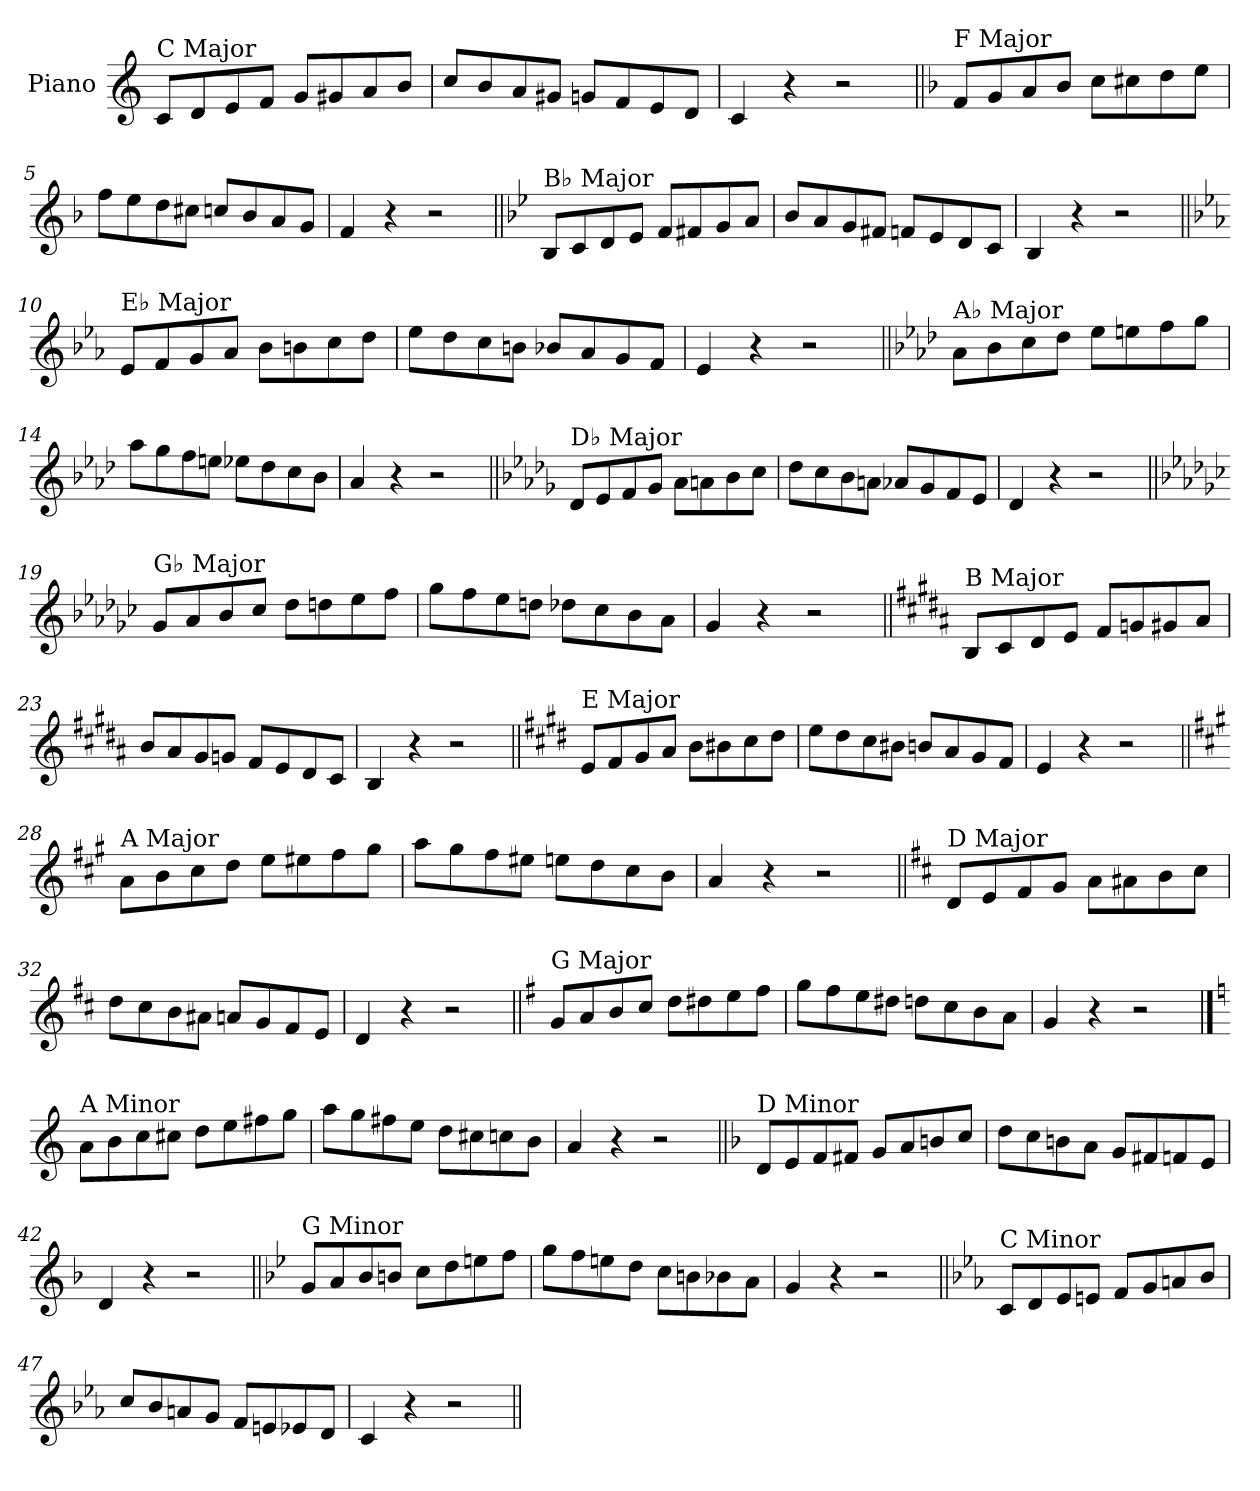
**kern
*part1
*staff1
*I"Piano
*I'Pno.
*clefG2
*k[]
=1
!LO:TX:a:t=C Major
8c/L
8d/
8e/
8f/J
8g/L
8g#X/
8a/
8b/J
=2
8cc/L
8b/
8a/
8g#X/J
8gn/L
8f/
8e/
8d/J
=3
4c/
4r
2r
=4||
*k[b-]
!LO:TX:a:t=F Major
8f/L
8g/
8a/
8b-/J
8cc\L
8cc#X\
8dd\
8ee\J
=5
8ff\L
8ee\
8dd\
8cc#X\J
8ccn/L
8b-/
8a/
8g/J
=6
4f/
4r
2r
!!LO:LB:g=z
=7||
*k[b-e-]
!LO:TX:a:t=B♭ Major
8B-/L
8c/
8d/
8e-/J
8f/L
8f#X/
8g/
8a/J
=8
8b-/L
8a/
8g/
8f#X/J
8fn/L
8e-/
8d/
8c/J
=9
4B-/
4r
2r
=10||
*k[b-e-a-]
!LO:TX:a:t=E♭ Major
8e-/L
8f/
8g/
8a-/J
8b-\L
8bn\
8cc\
8dd\J
=11
8ee-\L
8dd\
8cc\
8bn\J
8b-X/L
8a-/
8g/
8f/J
=12
4e-/
4r
2r
!!LO:LB:g=z
=13||
*k[b-e-a-d-]
!LO:TX:a:t=A♭ Major
8a-\L
8b-\
8cc\
8dd-\J
8ee-\L
8een\
8ff\
8gg\J
=14
8aa-\L
8gg\
8ff\
8een\J
8ee-X\L
8dd-\
8cc\
8b-\J
=15
4a-/
4r
2r
=16||
*k[b-e-a-d-g-]
!LO:TX:a:t=D♭ Major
8d-/L
8e-/
8f/
8g-/J
8a-\L
8an\
8b-\
8cc\J
=17
8dd-\L
8cc\
8b-\
8an\J
8a-X/L
8g-/
8f/
8e-/J
=18
4d-/
4r
2r
!!LO:LB:g=z
=19||
*k[b-e-a-d-g-c-]
!LO:TX:a:t=G♭ Major
8g-/L
8a-/
8b-/
8cc-/J
8dd-\L
8ddn\
8ee-\
8ff\J
=20
8gg-\L
8ff\
8ee-\
8ddn\J
8dd-X\L
8cc-\
8b-\
8a-\J
=21
4g-/
4r
2r
=22||
*k[f#c#g#d#a#]
!LO:TX:a:t=B Major
8B/L
8c#/
8d#/
8e/J
8f#/L
8gn/
8g#X/
8a#/J
=23
8b/L
8a#/
8g#/
8gn/J
8f#/L
8e/
8d#/
8c#/J
=24
4B/
4r
2r
!!LO:LB:g=z
=25||
*k[f#c#g#d#]
!LO:TX:a:t=E Major
8e/L
8f#/
8g#/
8a/J
8b\L
8b#X\
8cc#\
8dd#\J
=26
8ee\L
8dd#\
8cc#\
8b#X\J
8bn/L
8a/
8g#/
8f#/J
=27
4e/
4r
2r
=28||
*k[f#c#g#]
!LO:TX:a:t=A Major
8a\L
8b\
8cc#\
8dd\J
8ee\L
8ee#X\
8ff#\
8gg#\J
=29
8aa\L
8gg#\
8ff#\
8ee#X\J
8een\L
8dd\
8cc#\
8b\J
=30
4a/
4r
2r
!!LO:LB:g=z
=31||
*k[f#c#]
!LO:TX:a:t=D Major
8d/L
8e/
8f#/
8g/J
8a\L
8a#X\
8b\
8cc#\J
=32
8dd\L
8cc#\
8b\
8a#X\J
8an/L
8g/
8f#/
8e/J
=33
4d/
4r
2r
=34||
*k[f#]
!LO:TX:a:t=G Major
8g/L
8a/
8b/
8cc/J
8dd\L
8dd#X\
8ee\
8ff#\J
=35
8gg\L
8ff#\
8ee\
8dd#X\J
8ddn\L
8cc\
8b\
8a\J
=36
4g/
4r
2r
!!LO:PB:g=z
==37
*k[]
!LO:TX:a:t=A Minor
8a\L
8b\
8cc\
8cc#X\J
8dd\L
8ee\
8ff#X\
8gg\J
=38
8aa\L
8gg\
8ff#X\
8ee\J
8dd\L
8cc#X\
8ccn\
8b\J
=39
4a/
4r
2r
=40||
*k[b-]
!LO:TX:a:t=D Minor
8d/L
8e/
8f/
8f#X/J
8g/L
8a/
8bn/
8cc/J
=41
8dd\L
8cc\
8bn\
8a\J
8g/L
8f#X/
8fn/
8e/J
=42
4d/
4r
2r
!!LO:LB:g=z
=43||
*k[b-e-]
!LO:TX:a:t=G Minor
8g/L
8a/
8b-/
8bn/J
8cc\L
8dd\
8een\
8ff\J
=44
8gg\L
8ff\
8een\
8dd\J
8cc\L
8bn\
8b-X\
8a\J
=45
4g/
4r
2r
=46||
*k[b-e-a-]
!LO:TX:a:t=C Minor
8c/L
8d/
8e-/
8en/J
8f/L
8g/
8an/
8b-/J
=47
8cc/L
8b-/
8an/
8g/J
8f/L
8en/
8e-X/
8d/J
=48
4c/
4r
2r
=||
*-
